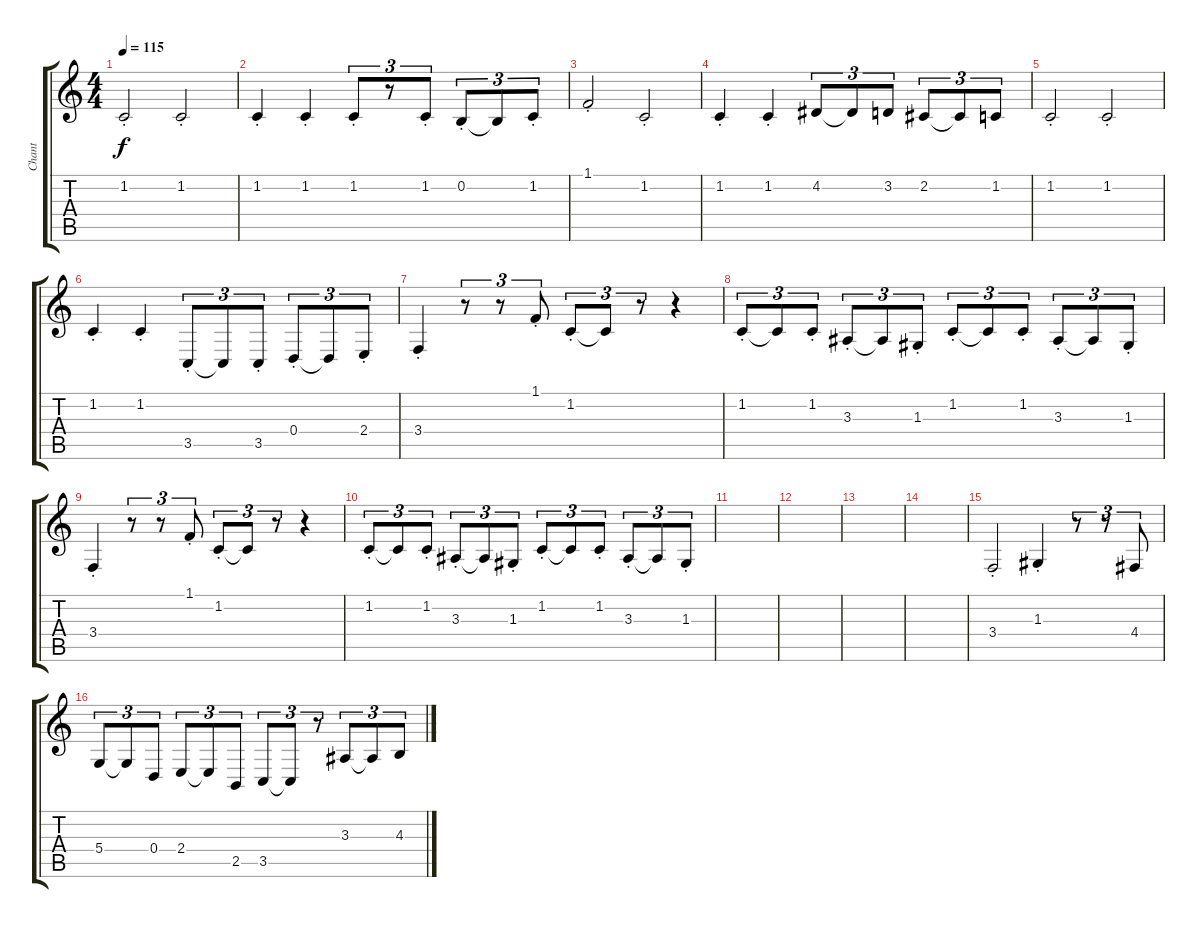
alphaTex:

\track ("Chant" "Chant") {instrument brightacousticpiano}
\staff {score tabs}
\tuning (E4 B3 G3 D3 A2 E2) {hide}
\ts (4 4)
\tempo 115
\clef g2
\ks c
1.2{st}.2{dy f} 1.2{st}.2 |
1.2{st}.4 1.2{st}.4 1.2{st}.8{tu (3 2)} r.8{tu (3 2)} 1.2{st}.8{tu (3 2)} 0.2{st}.8{tu (3 2)} 0.2{t}.8{tu (3 2)} 1.2{st}.8{tu (3 2)} |
1.1{st}.2 1.2{st}.2 |
1.2{st}.4 1.2{st}.4 4.2.8{tu (3 2)} 4.2{t}.8{tu (3 2)} 3.2.8{tu (3 2)} 2.2.8{tu (3 2)} 2.2{t}.8{tu (3 2)} 1.2.8{tu (3 2)} |
1.2{st}.2 1.2{st}.2 |
1.2{st}.4 1.2{st}.4 3.5{st}.8{tu (3 2)} 3.5{t}.8{tu (3 2)} 3.5{st}.8{tu (3 2)} 0.4{st}.8{tu (3 2)} 0.4{t}.8{tu (3 2)} 2.4{st}.8{tu (3 2)} |
3.4{st}.4 r.8{tu (3 2)} r.8{tu (3 2)} 1.1{st}.8{tu (3 2)} 1.2{st}.8{tu (3 2)} 1.2{t}.8{tu (3 2)} r.8{tu (3 2)} r.4 |
1.2{st}.8{tu (3 2)} 1.2{t}.8{tu (3 2)} 1.2{st}.8{tu (3 2)} 3.3{st}.8{tu (3 2)} 3.3{t}.8{tu (3 2)} 1.3{st}.8{tu (3 2)} 1.2{st}.8{tu (3 2)} 1.2{t}.8{tu (3 2)} 1.2{st}.8{tu (3 2)} 3.3{st}.8{tu (3 2)} 3.3{t}.8{tu (3 2)} 1.3{st}.8{tu (3 2)} |
3.4{st}.4 r.8{tu (3 2)} r.8{tu (3 2)} 1.1{st}.8{tu (3 2)} 1.2{st}.8{tu (3 2)} 1.2{t}.8{tu (3 2)} r.8{tu (3 2)} r.4 |
1.2{st}.8{tu (3 2)} 1.2{t}.8{tu (3 2)} 1.2{st}.8{tu (3 2)} 3.3{st}.8{tu (3 2)} 3.3{t}.8{tu (3 2)} 1.3{st}.8{tu (3 2)} 1.2{st}.8{tu (3 2)} 1.2{t}.8{tu (3 2)} 1.2{st}.8{tu (3 2)} 3.3{st}.8{tu (3 2)} 3.3{t}.8{tu (3 2)} 1.3{st}.8{tu (3 2)} |
|
|
|
|
3.4{st}.2 1.3{st}.4 r.8{tu (3 2)} r.8{tu (3 2)} 4.4.8{tu (3 2)} |
5.4.8{tu (3 2)} 5.4{t}.8{tu (3 2)} 0.4.8{tu (3 2)} 2.4.8{tu (3 2)} 2.4{t}.8{tu (3 2)} 2.5.8{tu (3 2)} 3.5.8{tu (3 2)} 3.5{t}.8{tu (3 2)} r.8{tu (3 2)} 3.3.8{tu (3 2)} 3.3{t}.8{tu (3 2)} 4.3.8{tu (3 2)}
